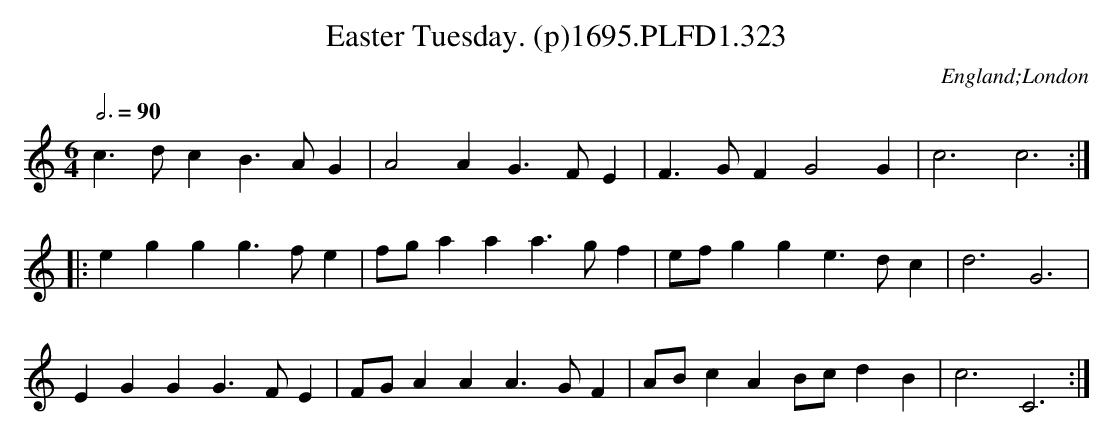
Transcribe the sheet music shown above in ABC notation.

X:1
T:Easter Tuesday. (p)1695.PLFD1.323
M:6/4
L:1/4
Q:3/4=90
O:England;London
K:C
c>dcB>AG|A2AG>FE|F>GFG2G|c3c3:|
|:eggg>fe|f/g/aaa>gf|e/f/gge>dc|d3G3|
EGGG>FE|F/G/AAA>GF|A/B/cAB/c/dB|c3C3:|
